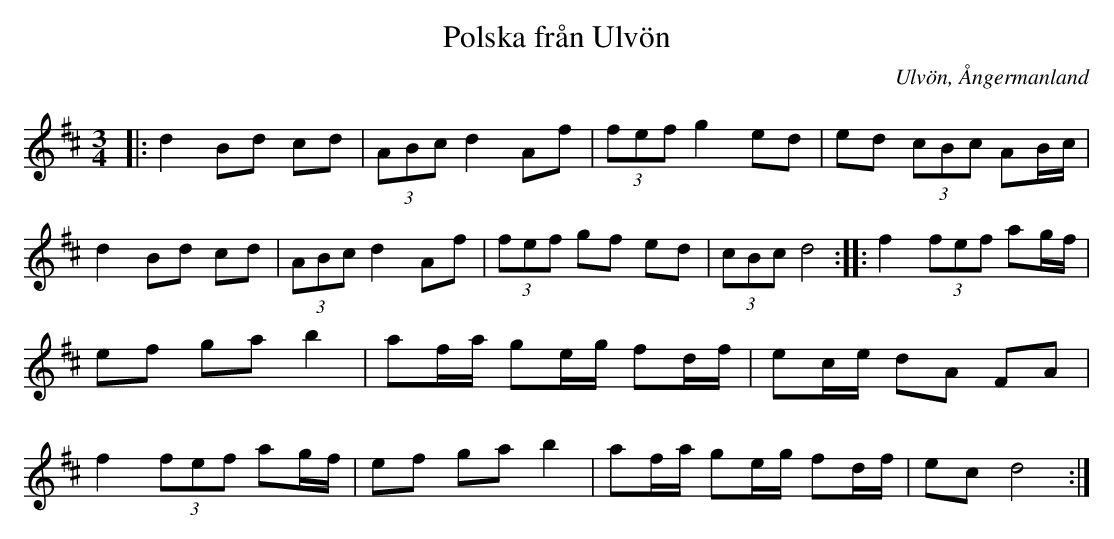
X:1
T:Polska från Ulvön
O:Ulvön, Ångermanland
M:3/4
L:1/8
K:D
|: d2 Bd cd | (3ABc d2 Af | (3fef g2 ed | ed (3cBc AB/c/ | d2 Bd cd | (3ABc d2 Af | (3fef gf ed | (3cBc d4 :: f2 (3fef ag/f/ | ef ga b2 | af/a/ ge/g/ fd/f/ | ec/e/ dA FA | f2 (3fef ag/f/ | ef ga b2 | af/a/ ge/g/ fd/f/ | ec d4 :|]
